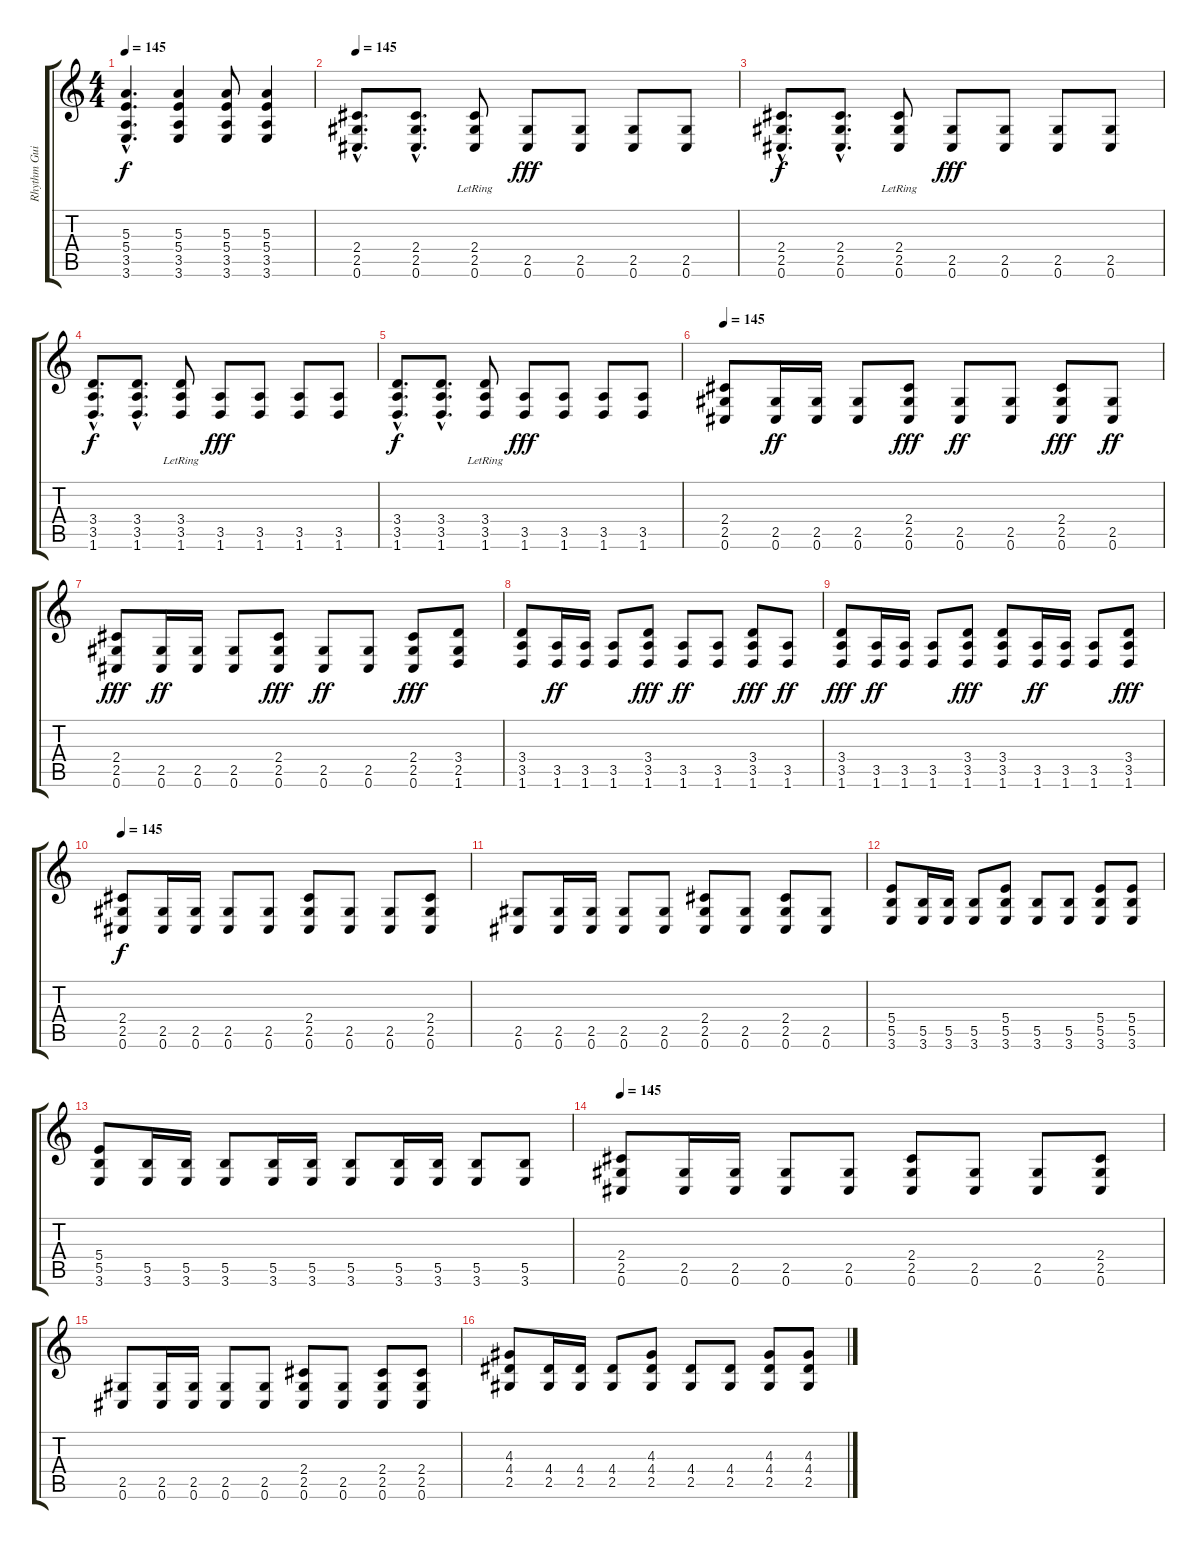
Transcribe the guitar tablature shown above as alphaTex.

\track ("Rhythm Guitar" "Rhythm Gui") {instrument distortionguitar}
\staff {score tabs}
\tuning (Db4 Ab3 E3 B2 Gb2 Db2) {hide}
\ts (4 4)
\tempo 145
\clef g2
\ks c
(5.3{hac} 5.4{hac} 3.5{hac} 3.6{hac}).4{d dy f} (5.3 5.4 3.5 3.6).4 (5.3 5.4 3.5 3.6).8 (5.3 5.4 3.5 3.6).4 |
\tempo 145
(2.4{hac} 2.5{hac} 0.6{hac}).8{d} (2.4{hac} 2.5{hac} 0.6{hac}).8{d} (2.4{lr} 2.5 0.6).8 (2.5 0.6).8{dy fff} (2.5 0.6).8 (2.5 0.6).8 (2.5 0.6).8 |
(2.4{hac} 2.5{hac} 0.6{hac}).8{d dy f} (2.4{hac} 2.5{hac} 0.6{hac}).8{d} (2.4{lr} 2.5 0.6).8 (2.5 0.6).8{dy fff} (2.5 0.6).8 (2.5 0.6).8 (2.5 0.6).8 |
(3.4{hac} 3.5{hac} 1.6{hac}).8{d dy f} (3.4{hac} 3.5{hac} 1.6{hac}).8{d} (3.4{lr} 3.5 1.6).8 (3.5 1.6).8{dy fff} (3.5 1.6).8 (3.5 1.6).8 (3.5 1.6).8 |
(3.4{hac} 3.5{hac} 1.6{hac}).8{d dy f} (3.4{hac} 3.5{hac} 1.6{hac}).8{d} (3.4{lr} 3.5 1.6).8 (3.5 1.6).8{dy fff} (3.5 1.6).8 (3.5 1.6).8 (3.5 1.6).8 |
\tempo 145
(2.4 2.5 0.6).8 (2.5 0.6).16{dy ff} (2.5 0.6).16 (2.5 0.6).8 (2.4 2.5 0.6).8{dy fff} (2.5 0.6).8{dy ff} (2.5 0.6).8 (2.4 2.5 0.6).8{dy fff} (2.5 0.6).8{dy ff} |
(2.4 2.5 0.6).8{dy fff} (2.5 0.6).16{dy ff} (2.5 0.6).16 (2.5 0.6).8 (2.4 2.5 0.6).8{dy fff} (2.5 0.6).8{dy ff} (2.5 0.6).8 (2.4 2.5 0.6).8{dy fff} (3.4 2.5 1.6).8 |
(3.4 3.5 1.6).8 (3.5 1.6).16{dy ff} (3.5 1.6).16 (3.5 1.6).8 (3.4 3.5 1.6).8{dy fff} (3.5 1.6).8{dy ff} (3.5 1.6).8 (3.4 3.5 1.6).8{dy fff} (3.5 1.6).8{dy ff} |
(3.4 3.5 1.6).8{dy fff} (3.5 1.6).16{dy ff} (3.5 1.6).16 (3.5 1.6).8 (3.4 3.5 1.6).8{dy fff} (3.4 3.5 1.6).8 (3.5 1.6).16{dy ff} (3.5 1.6).16 (3.5 1.6).8 (3.4 3.5 1.6).8{dy fff} |
\tempo 145
(2.4 2.5 0.6).8{dy f} (2.5 0.6).16 (2.5 0.6).16 (2.5 0.6).8 (2.5 0.6).8 (2.4 2.5 0.6).8 (2.5 0.6).8 (2.5 0.6).8 (2.4 2.5 0.6).8 |
(2.5 0.6).8 (2.5 0.6).16 (2.5 0.6).16 (2.5 0.6).8 (2.5 0.6).8 (2.4 2.5 0.6).8 (2.5 0.6).8 (2.4 2.5 0.6).8 (2.5 0.6).8 |
(5.4 5.5 3.6).8 (5.5 3.6).16 (5.5 3.6).16 (5.5 3.6).8 (5.4 5.5 3.6).8 (5.5 3.6).8 (5.5 3.6).8 (5.4 5.5 3.6).8 (5.4 5.5 3.6).8 |
(5.4 5.5 3.6).8 (5.5 3.6).16 (5.5 3.6).16 (5.5 3.6).8 (5.5 3.6).16 (5.5 3.6).16 (5.5 3.6).8 (5.5 3.6).16 (5.5 3.6).16 (5.5 3.6).8 (5.5 3.6).8 |
\tempo 145
(2.4 2.5 0.6).8 (2.5 0.6).16 (2.5 0.6).16 (2.5 0.6).8 (2.5 0.6).8 (2.4 2.5 0.6).8 (2.5 0.6).8 (2.5 0.6).8 (2.4 2.5 0.6).8 |
(2.5 0.6).8 (2.5 0.6).16 (2.5 0.6).16 (2.5 0.6).8 (2.5 0.6).8 (2.4 2.5 0.6).8 (2.5 0.6).8 (2.4 2.5 0.6).8 (2.4 2.5 0.6).8 |
(4.3 4.4 2.5).8 (4.4 2.5).16 (4.4 2.5).16 (4.4 2.5).8 (4.3 4.4 2.5).8 (4.4 2.5).8 (4.4 2.5).8 (4.3 4.4 2.5).8 (4.3 4.4 2.5).8
